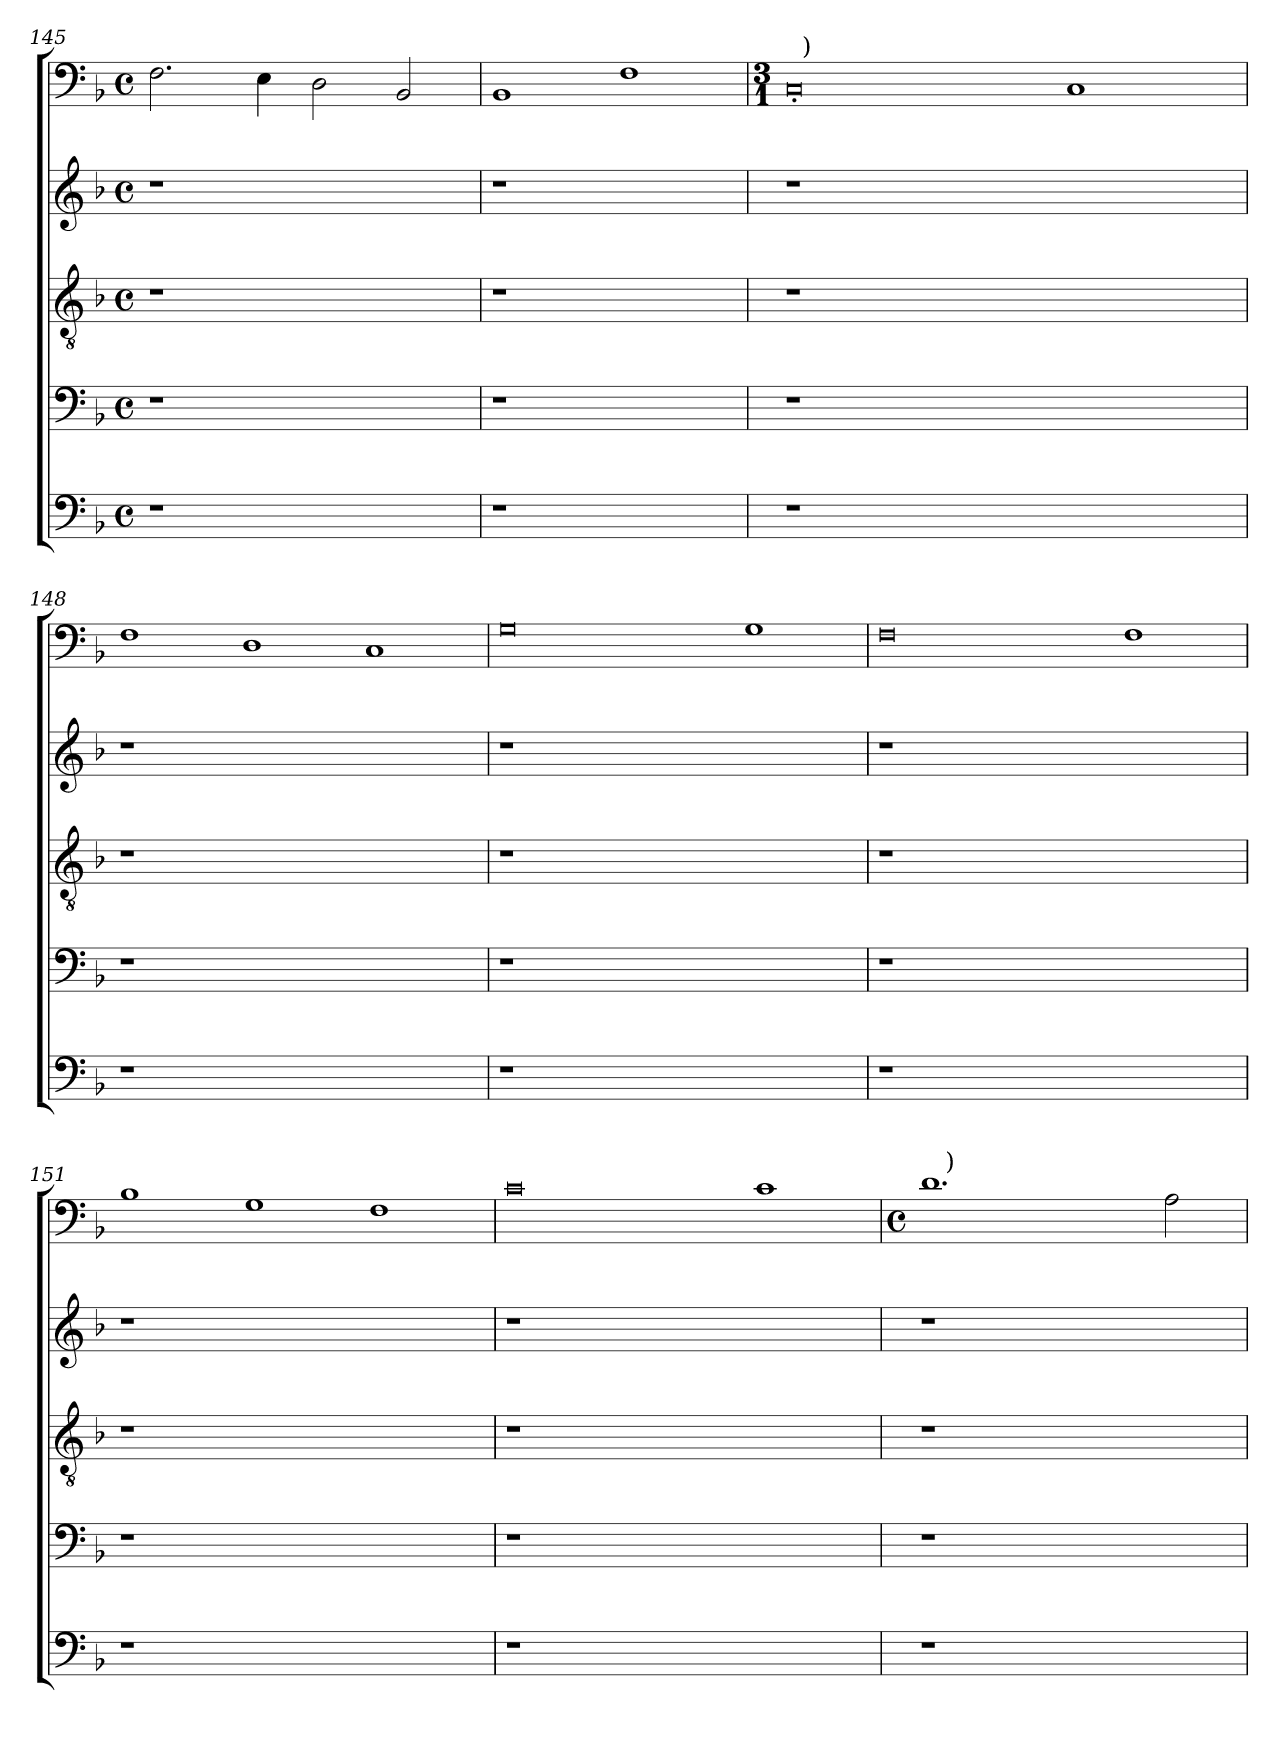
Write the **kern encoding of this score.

**kern	**kern	**kern	**kern	**kern
*part5	*part4	*part3	*part2	*part1
*staff5	*staff4	*staff3	*staff2	*staff1
*clefF4	*clefF4	*clefGv2	*clefG2	*clefF4
*	*ITrd-3c-5	*ITrd-3c-5	*ITrd-3c-5	*ITrd-3c-5
*k[b-]	*k[b-e-]	*k[b-e-]	*k[b-e-]	*k[b-e-]
*F:	*B-:	*B-:	*B-:	*B-:
*M4/4	*M4/4	*M4/4	*M4/4	*M4/4
*met(c)	*met(c)	*met(c)	*met(c)	*met(c)
=145	=145	=145	=145	=145
1r	1r	1r	1r	2.B-\
.	.	.	.	4A\
1ryy	1ryy	1ryy	1ryy	2G\
.	.	.	.	2E-/
!!LO:LB:g=z
=146	=146	=146	=146	=146
1r	1r	1r	1r	1E-
1ryy	1ryy	1ryy	1ryy	1B-
=147	=147	=147	=147	=147
*	*	*	*	*M3/1
!	!	!	!	!LO:TX:a:t=(=
*	*	*	*	*^
1r	1r	1r	1r	0F'<	32ryy
!	!	!	!	!	!LO:TX:a:t=)
.	.	.	.	.	1ryy
0ryy	0ryy	0ryy	0ryy	.	.
.	.	.	.	.	1ryy
.	.	.	.	1F	.
.	.	.	.	.	2ryy
.	.	.	.	.	4...ryy
*	*	*	*	*v	*v
=148	=148	=148	=148	=148
1r	1r	1r	1r	1B-
0ryy	0ryy	0ryy	0ryy	1G
.	.	.	.	1F
=149	=149	=149	=149	=149
1r	1r	1r	1r	0c
0ryy	0ryy	0ryy	0ryy	.
.	.	.	.	1c
!!LO:LB:g=z
=150	=150	=150	=150	=150
1r	1r	1r	1r	0B-
0ryy	0ryy	0ryy	0ryy	.
.	.	.	.	1B-
=151	=151	=151	=151	=151
1r	1r	1r	1r	1e-
0ryy	0ryy	0ryy	0ryy	1c
.	.	.	.	1B-
=152	=152	=152	=152	=152
1r	1r	1r	1r	0f
0ryy	0ryy	0ryy	0ryy	.
.	.	.	.	1f
=153	=153	=153	=153	=153
*	*	*	*	*M4/4
*	*	*	*	*met(c)
!	!	!	!	!LO:TX:a:t=.
*	*	*	*	*^
1r	1r	1r	1r	1.g	16ryy
!	!	!	!	!	!LO:TX:a:t=)
.	.	.	.	.	1ryy
1ryy	1ryy	1ryy	1ryy	.	.
.	.	.	.	.	2...ryy
.	.	.	.	2d\	.
*	*	*	*	*v	*v
=	=	=	=	=
*-	*-	*-	*-	*-
